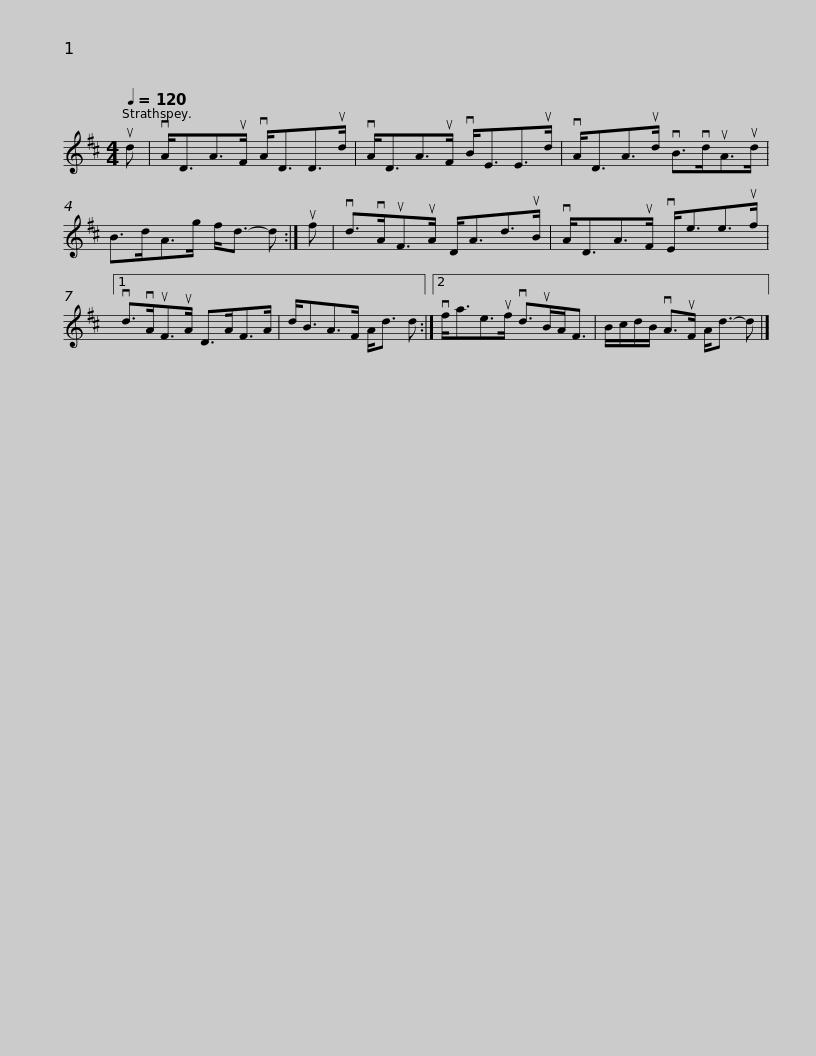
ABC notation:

X:1
L:1/8
Q:1/4=120
M:4/4
I:linebreak $
K:D
V:1 treble
V:1
 ud | vA<DA>uF vA<DD>ud | vA<DA>uF vB<EE>ud | vA<DA>ud vB>vduA>ud | B>dA>g f<d- d :| %5
 uf |$ vd>vAuF>uA D<Ad>uB | vA<DA>uF vE<ee>uf |1 vd>vAuF>uA D>AF>A | d<BA>F A<d d :|2$ %10
 vf<ae>uf vd>uBA<F | B/c/d/B/ vA>uF A<d- d |] %12
